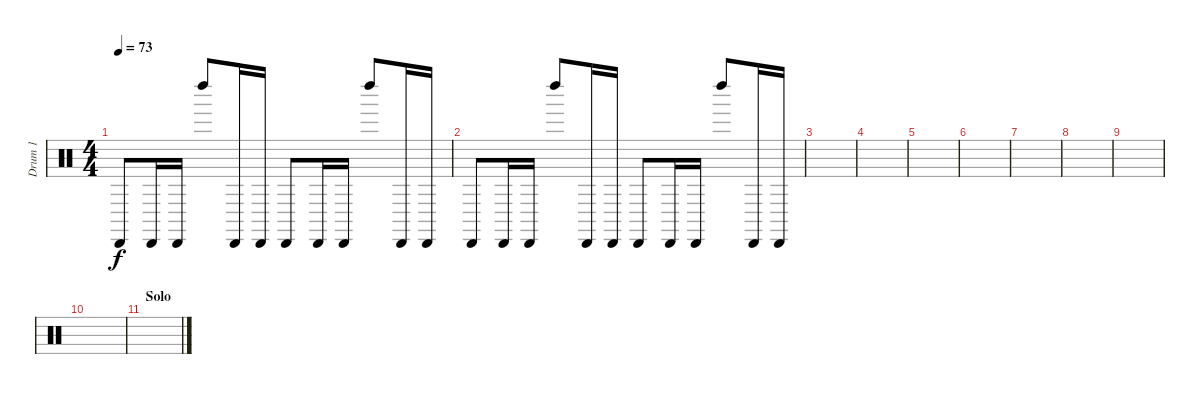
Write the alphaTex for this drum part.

\track ("Drum 1" "Drum 1") {instrument percussion}
\staff {score}
\articulation defaults
\ts (4 4)
\tempo 73
\clef neutral
\ks c "Cabasa (hit)".8{dy f} "Cabasa (hit)".16 "Cabasa (hit)".16 "Left Maraca (hit)".8 "Cabasa (hit)".16 "Cabasa (hit)".16 "Cabasa (hit)".8 "Cabasa (hit)".16 "Cabasa (hit)".16 "Left Maraca (hit)".8 "Cabasa (hit)".16 "Cabasa (hit)".16
|
"Cabasa (hit)".8 "Cabasa (hit)".16 "Cabasa (hit)".16 "Left Maraca (hit)".8 "Cabasa (hit)".16 "Cabasa (hit)".16 "Cabasa (hit)".8 "Cabasa (hit)".16 "Cabasa (hit)".16 "Left Maraca (hit)".8 "Cabasa (hit)".16 "Cabasa (hit)".16 |
|
|
|
|
|
|
|
|
\section ("" "Solo")
